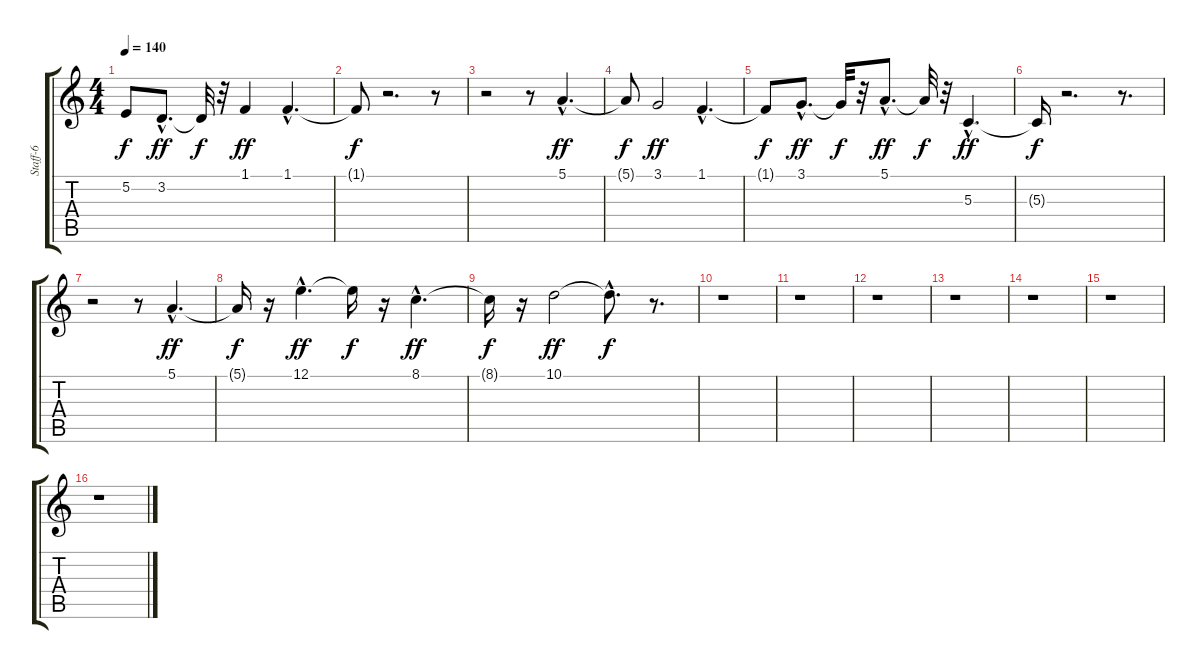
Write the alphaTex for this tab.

\track ("Staff-6" "Staff-6") {instrument flute}
\staff {score tabs}
\tuning (E4 B3 G3 D3 A2 E2) {hide}
\ts (4 4)
\tempo 140
\clef g2
\ks c
5.2{t}.8{dy f} 3.2{hac}.8{d dy ff} 3.2{t}.32{dy f} r.32 1.1.4{dy ff} 1.1{hac}.4{d} |
1.1{t}.8{dy f} r.2{d} r.8 |
r.2 r.8 5.1{hac}.4{d dy ff} |
5.1{t}.8{dy f} 3.1.2{dy ff} 1.1{hac}.4{d} |
1.1{t}.8{dy f} 3.1{hac}.8{d dy ff} 3.1{t}.32{dy f} r.32 5.1{hac}.8{d dy ff} 5.1{t}.32{dy f} r.32 5.3{hac}.4{d dy ff} |
5.3{t}.16{dy f} r.2{d} r.8{d} |
r.2 r.8 5.1{hac}.4{d dy ff} |
5.1{t}.16{dy f} r.16 12.1{hac}.4{d dy ff} 12.1{t}.16{dy f} r.16 8.1{hac}.4{d dy ff} |
8.1{t}.16{dy f} r.16 10.1.2{dy ff} 10.1{hac t}.8{d dy f} r.8{d} |
r.1 |
r.1 |
r.1 |
r.1 |
r.1 |
r.1 |
r.1
